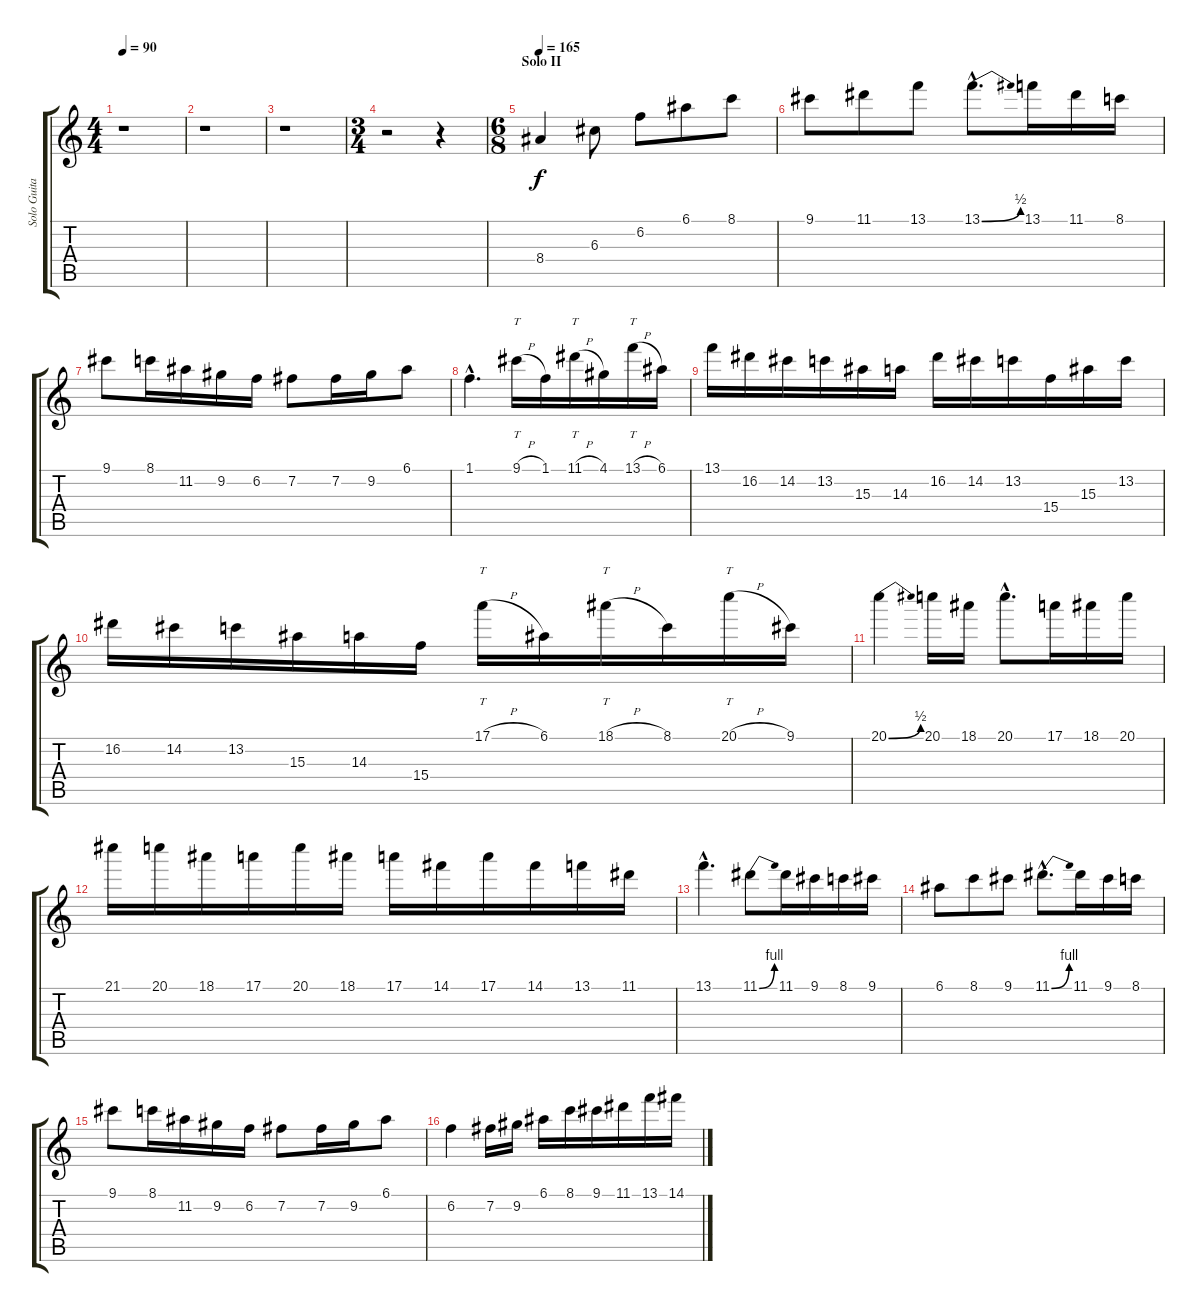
\track ("Solo Guitar" "Solo Guita") {instrument distortionguitar}
\staff {score tabs}
\tuning (E4 B3 G3 D3 A2 E2) {hide}
\ts (4 4)
\tempo 90
\clef g2
\ks c
r.1{dy f} |
r.1 |
r.1 |
\ts (3 4)
r.2 r.4 |
\ts (6 8)
\section ("" "Solo II")
\tempo 165
8.4.4{volume 15} 6.3.8 6.2.8 6.1.8 8.1.8 |
9.1.8 11.1.8 13.1.8 13.1{be (bend 0 0 60 2) hac}.8{d} 13.1.16 11.1.16 8.1.16 |
9.1.8 8.1.16 11.2.16 9.2.16 6.2.16 7.2.8 7.2.16 9.2.16 6.1.8 |
1.1{hac}.4{d} 9.1{h}.16{tt} 1.1.16 11.1{h}.16{tt} 4.1.16 13.1{h}.16{tt} 6.1.16 |
13.1.16 16.2.16 14.2.16 13.2.16 15.3.16 14.3.16 16.2.16 14.2.16 13.2.16 15.4.16 15.3.16 13.2.16 |
16.2.16 14.2.16 13.2.16 15.3.16 14.3.16 15.4.16 17.1{h}.16{tt} 6.1.16 18.1{h}.16{tt} 8.1.16 20.1{h}.16{tt} 9.1.16 |
20.1{be (bend 0 0 60 2)}.4 20.1.16 18.1.16 20.1{hac}.8{d} 17.1.16 18.1.16 20.1.16 |
21.1.16 20.1.16 18.1.16 17.1.16 20.1.16 18.1.16 17.1.16 14.1.16 17.1.16 14.1.16 13.1.16 11.1.16 |
13.1{hac}.4{d} 11.1{be (bend 0 0 60 4)}.8 11.1.16 9.1.16 8.1.16 9.1.16 |
6.1.8 8.1.8 9.1.8 11.1{be (bend 0 0 60 4) hac}.8{d} 11.1.16 9.1.16 8.1.16 |
9.1.8 8.1.16 11.2.16 9.2.16 6.2.16 7.2.8 7.2.16 9.2.16 6.1.8 |
6.2.4 7.2.16 9.2.16 6.1.16 8.1.16 9.1.16 11.1.16 13.1.16 14.1.16
